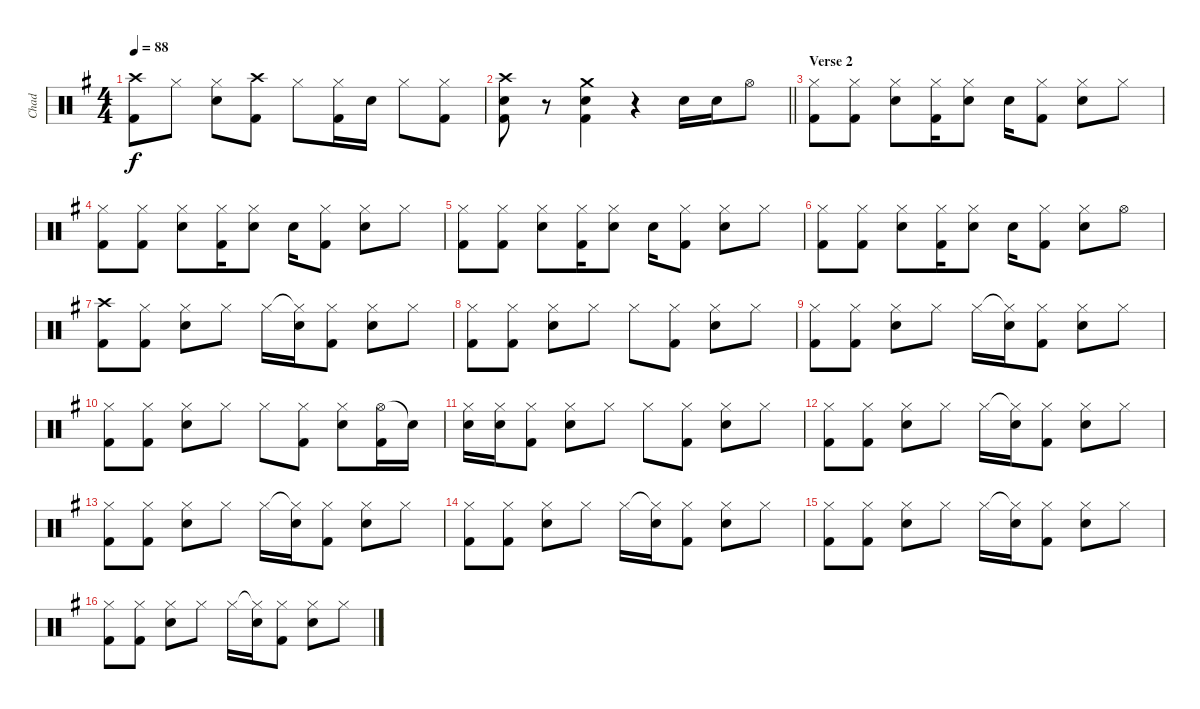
\track ("Chad" "Chad") {instrument percussion}
\staff {score}
\articulation defaults
\ts (4 4)
\tempo 88
\clef neutral
\ks g
("Crash high (hit)" "Kick (hit) 2").8{dy f} "Hi-Hat (closed)".8 ("Hi-Hat (closed)" "Snare (hit) 2").8 ("Crash high (hit)" "Kick (hit) 2").8 "Hi-Hat (closed)".8 ("Hi-Hat (closed)" "Kick (hit) 2").16 "Snare (hit) 2".16 "Hi-Hat (closed)".8 ("Hi-Hat (closed)" "Kick (hit) 2").8 |
\barLineRight lightlight
("Crash high (hit)" "Snare (hit) 2" "Kick (hit) 2").8 r.8 ("Crash medium (hit)" "Snare (hit) 2" "Kick (hit) 2").4 r.4 "Snare (hit) 2".16 "Snare (hit) 2".16 "Hi-Hat (open)".8 |
\section ("" "Verse 2")
("Hi-Hat (closed)" "Kick (hit) 2").8 ("Hi-Hat (closed)" "Kick (hit) 2").8 ("Hi-Hat (closed)" "Snare (hit) 2").8 ("Hi-Hat (closed)" "Kick (hit) 2").16 ("Hi-Hat (closed)" "Snare (hit) 2").8 "Snare (hit) 2".16 ("Hi-Hat (closed)" "Kick (hit) 2").8 ("Hi-Hat (closed)" "Snare (hit) 2").8 "Hi-Hat (closed)".8 |
("Hi-Hat (closed)" "Kick (hit) 2").8 ("Hi-Hat (closed)" "Kick (hit) 2").8 ("Hi-Hat (closed)" "Snare (hit) 2").8 ("Hi-Hat (closed)" "Kick (hit) 2").16 ("Hi-Hat (closed)" "Snare (hit) 2").8 "Snare (hit) 2".16 ("Hi-Hat (closed)" "Kick (hit) 2").8 ("Hi-Hat (closed)" "Snare (hit) 2").8 "Hi-Hat (closed)".8 |
("Hi-Hat (closed)" "Kick (hit) 2").8 ("Hi-Hat (closed)" "Kick (hit) 2").8 ("Hi-Hat (closed)" "Snare (hit) 2").8 ("Hi-Hat (closed)" "Kick (hit) 2").16 ("Hi-Hat (closed)" "Snare (hit) 2").8 "Snare (hit) 2".16 ("Hi-Hat (closed)" "Kick (hit) 2").8 ("Hi-Hat (closed)" "Snare (hit) 2").8 "Hi-Hat (closed)".8 |
("Hi-Hat (closed)" "Kick (hit) 2").8 ("Hi-Hat (closed)" "Kick (hit) 2").8 ("Hi-Hat (closed)" "Snare (hit) 2").8 ("Hi-Hat (closed)" "Kick (hit) 2").16 ("Hi-Hat (closed)" "Snare (hit) 2").8 "Snare (hit) 2".16 ("Hi-Hat (closed)" "Kick (hit) 2").8 ("Hi-Hat (closed)" "Snare (hit) 2").8 "Hi-Hat (open)".8 |
("Crash high (hit)" "Kick (hit) 2").8 ("Hi-Hat (closed)" "Kick (hit) 2").8 ("Hi-Hat (closed)" "Snare (hit) 2").8 "Hi-Hat (closed)".8 "Hi-Hat (closed)".16 ("Hi-Hat (closed)"{t} "Snare (hit) 2").16 ("Hi-Hat (closed)" "Kick (hit) 2").8 ("Hi-Hat (closed)" "Snare (hit) 2").8 "Hi-Hat (closed)".8 |
("Hi-Hat (closed)" "Kick (hit) 2").8 ("Hi-Hat (closed)" "Kick (hit) 2").8 ("Hi-Hat (closed)" "Snare (hit) 2").8 "Hi-Hat (closed)".8 "Hi-Hat (closed)".8 ("Hi-Hat (closed)" "Kick (hit) 2").8 ("Hi-Hat (closed)" "Snare (hit) 2").8 "Hi-Hat (closed)".8 |
("Hi-Hat (closed)" "Kick (hit) 2").8 ("Hi-Hat (closed)" "Kick (hit) 2").8 ("Hi-Hat (closed)" "Snare (hit) 2").8 "Hi-Hat (closed)".8 "Hi-Hat (closed)".16 ("Hi-Hat (closed)"{t} "Snare (hit) 2").16 ("Hi-Hat (closed)" "Kick (hit) 2").8 ("Hi-Hat (closed)" "Snare (hit) 2").8 "Hi-Hat (closed)".8 |
("Hi-Hat (closed)" "Kick (hit) 2").8 ("Hi-Hat (closed)" "Kick (hit) 2").8 ("Hi-Hat (closed)" "Snare (hit) 2").8 "Hi-Hat (closed)".8 "Hi-Hat (closed)".8 ("Hi-Hat (closed)" "Kick (hit) 2").8 ("Hi-Hat (closed)" "Snare (hit) 2").8 ("Hi-Hat (open)" "Kick (hit) 2").16 "Snare (hit)"{t}.16 |
("Hi-Hat (closed)" "Snare (hit) 2").16 ("Hi-Hat (closed)" "Snare (hit) 2").16 ("Hi-Hat (closed)" "Kick (hit) 2").8 ("Hi-Hat (closed)" "Snare (hit) 2").8 "Hi-Hat (closed)".8 "Hi-Hat (closed)".8 ("Hi-Hat (closed)" "Kick (hit) 2").8 ("Hi-Hat (closed)" "Snare (hit) 2").8 "Hi-Hat (closed)".8 |
("Hi-Hat (closed)" "Kick (hit) 2").8 ("Hi-Hat (closed)" "Kick (hit) 2").8 ("Hi-Hat (closed)" "Snare (hit) 2").8 "Hi-Hat (closed)".8 "Hi-Hat (closed)".16 ("Hi-Hat (closed)"{t} "Snare (hit) 2").16 ("Hi-Hat (closed)" "Kick (hit) 2").8 ("Hi-Hat (closed)" "Snare (hit) 2").8 "Hi-Hat (closed)".8 |
("Hi-Hat (closed)" "Kick (hit) 2").8 ("Hi-Hat (closed)" "Kick (hit) 2").8 ("Hi-Hat (closed)" "Snare (hit) 2").8 "Hi-Hat (closed)".8 "Hi-Hat (closed)".16 ("Hi-Hat (closed)"{t} "Snare (hit) 2").16 ("Hi-Hat (closed)" "Kick (hit) 2").8 ("Hi-Hat (closed)" "Snare (hit) 2").8 "Hi-Hat (closed)".8 |
("Hi-Hat (closed)" "Kick (hit) 2").8 ("Hi-Hat (closed)" "Kick (hit) 2").8 ("Hi-Hat (closed)" "Snare (hit) 2").8 "Hi-Hat (closed)".8 "Hi-Hat (closed)".16 ("Hi-Hat (closed)"{t} "Snare (hit) 2").16 ("Hi-Hat (closed)" "Kick (hit) 2").8 ("Hi-Hat (closed)" "Snare (hit) 2").8 "Hi-Hat (closed)".8 |
("Hi-Hat (closed)" "Kick (hit) 2").8 ("Hi-Hat (closed)" "Kick (hit) 2").8 ("Hi-Hat (closed)" "Snare (hit) 2").8 "Hi-Hat (closed)".8 "Hi-Hat (closed)".16 ("Hi-Hat (closed)"{t} "Snare (hit) 2").16 ("Hi-Hat (closed)" "Kick (hit) 2").8 ("Hi-Hat (closed)" "Snare (hit) 2").8 "Hi-Hat (closed)".8 |
("Hi-Hat (closed)" "Kick (hit) 2").8 ("Hi-Hat (closed)" "Kick (hit) 2").8 ("Hi-Hat (closed)" "Snare (hit) 2").8 "Hi-Hat (closed)".8 "Hi-Hat (closed)".16 ("Hi-Hat (closed)"{t} "Snare (hit) 2").16 ("Hi-Hat (closed)" "Kick (hit) 2").8 ("Hi-Hat (closed)" "Snare (hit) 2").8 "Hi-Hat (closed)".8
